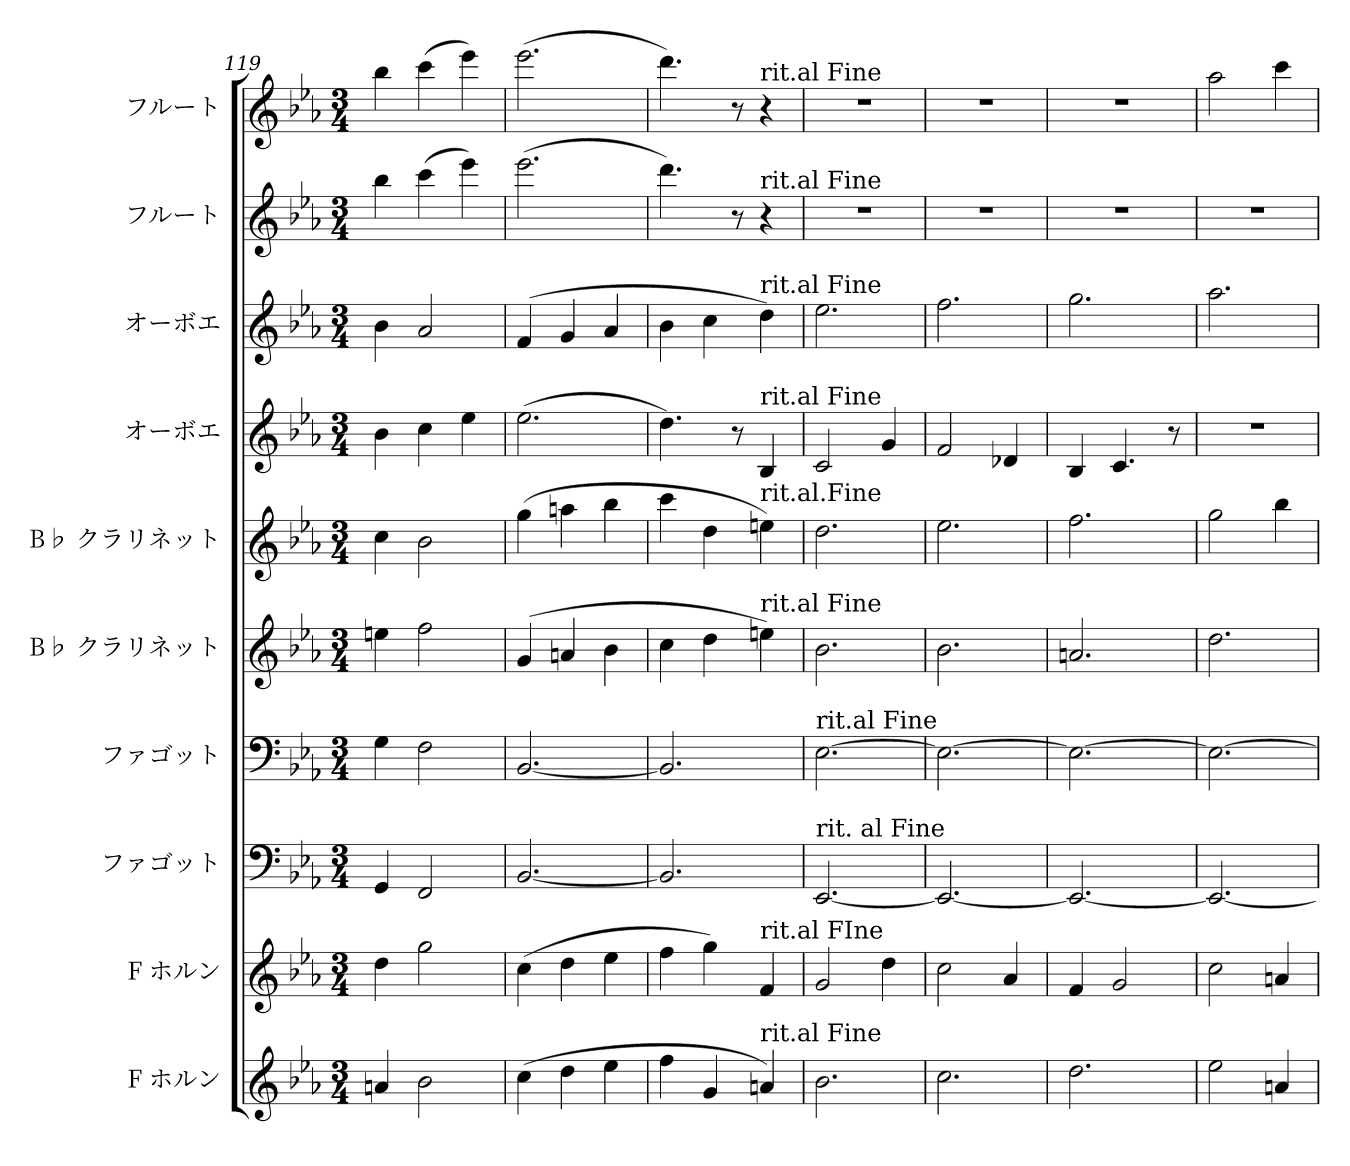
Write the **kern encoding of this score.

**kern	**kern	**kern	**kern	**kern	**kern	**kern	**kern	**kern	**kern
*part10	*part9	*part8	*part7	*part6	*part5	*part4	*part3	*part2	*part1
*staff10	*staff9	*staff8	*staff7	*staff6	*staff5	*staff4	*staff3	*staff2	*staff1
*I"F ホルン	*I"F ホルン	*I"ファゴット	*I"ファゴット	*I"B♭ クラリネット	*I"B♭ クラリネット	*I"オーボエ	*I"オーボエ	*I"フルート	*I"フルート
*clefG2	*clefG2	*clefF4	*clefF4	*clefG2	*clefG2	*clefG2	*clefG2	*clefG2	*clefG2
*ITrd4c7	*ITrd4c7	*	*	*ITrd1c2	*ITrd1c2	*	*	*	*
*k[b-e-a-d-]	*k[b-e-a-d-]	*k[b-e-a-]	*k[b-e-a-]	*k[b-e-a-d-g-]	*k[b-e-a-d-g-]	*k[b-e-a-]	*k[b-e-a-]	*k[b-e-a-]	*k[b-e-a-]
*M3/4	*M3/4	*M3/4	*M3/4	*M3/4	*M3/4	*M3/4	*M3/4	*M3/4	*M3/4
=119	=119	=119	=119	=119	=119	=119	=119	=119	=119
4dn/	4g\	4GG/	4G\	4ddn\	4b-\	4b-\	4b-\	4bb-\	4bb-\
2e-\	2cc\	2FF/	2F\	2ee-\	2a-\	4cc\	2a-/	(4ccc\	(4ccc\
.	.	.	.	.	.	4ee-\	.	4eee-\)	4eee-\)
=120	=120	=120	=120	=120	=120	=120	=120	=120	=120
(4f\	(4f\	[2.BB-/	[2.BB-/	(4f/	(4ff\	(2.ee-\	(4f/	(2.eee-\	(2.eee-\
4g\	4g\	.	.	4gn/	4ggn\	.	4g/	.	.
4a-\	4a-\	.	.	4a-\	4aa-\	.	4a-/	.	.
=121	=121	=121	=121	=121	=121	=121	=121	=121	=121
4b-\	4b-\	2.BB-/]	2.BB-/]	4b-\	4bb-\	4.dd\)	4b-\	4.ddd\)	4.ddd\)
4c/	4cc\)	.	.	4cc\	4cc\	.	4cc\	.	.
.	.	.	.	.	.	8r	.	8r	8r
!	!	!	!	!	!	!	!	!	!LO:TX:a:t=rit.al Fine
!	!	!	!	!	!	!	!	!LO:TX:a:t=rit.al Fine	!
!	!	!	!	!	!	!	!LO:TX:a:t=rit.al Fine	!	!
!	!	!	!	!	!	!LO:TX:a:t=rit.al Fine	!	!	!
!	!	!	!	!	!LO:TX:a:t=rit.al.Fine	!	!	!	!
!	!	!	!	!LO:TX:a:t=rit.al Fine	!	!	!	!	!
!	!LO:TX:a:t=rit.al FIne	!	!	!	!	!	!	!	!
!LO:TX:a:t=rit.al Fine	!	!	!	!	!	!	!	!	!
4dn/)	4B-/	.	.	4ddn\)	4ddn\)	4B-/	4dd\)	4r	4r
!!LO:PB:g=z
=122	=122	=122	=122	=122	=122	=122	=122	=122	=122
!	!	!	!LO:TX:a:t=rit.al Fine	!	!	!	!	!	!
!	!	!LO:TX:a:t=rit. al Fine	!	!	!	!	!	!	!
2.e-\	2c/	[2.EE-/	[2.E-\	2.a-\	2.cc\	2c/	2.ee-\	2.r	2.r
.	4g\	.	.	.	.	4g/	.	.	.
=123	=123	=123	=123	=123	=123	=123	=123	=123	=123
2.f\	2f\	2.EE-/_	2.E-\_	2.a-\	2.dd-\	2f/	2.ff\	2.r	2.r
.	4d-/	.	.	.	.	4d-X/	.	.	.
=124	=124	=124	=124	=124	=124	=124	=124	=124	=124
2.g\	4B-/	2.EE-/_	2.E-\_	2.gn/	2.ee-\	4B-/	2.gg\	2.r	2.r
.	2c/	.	.	.	.	4.c/	.	.	.
.	.	.	.	.	.	8r	.	.	.
=125	=125	=125	=125	=125	=125	=125	=125	=125	=125
2a-\	2f\	2.EE-/_	2.E-\_	2.cc\	2ff\	2.r	2.aa-\	2.r	2aa-\
4dn/	4dn/	.	.	.	4aa-\	.	.	.	4ccc\
=	=	=	=	=	=	=	=	=	=
*-	*-	*-	*-	*-	*-	*-	*-	*-	*-
